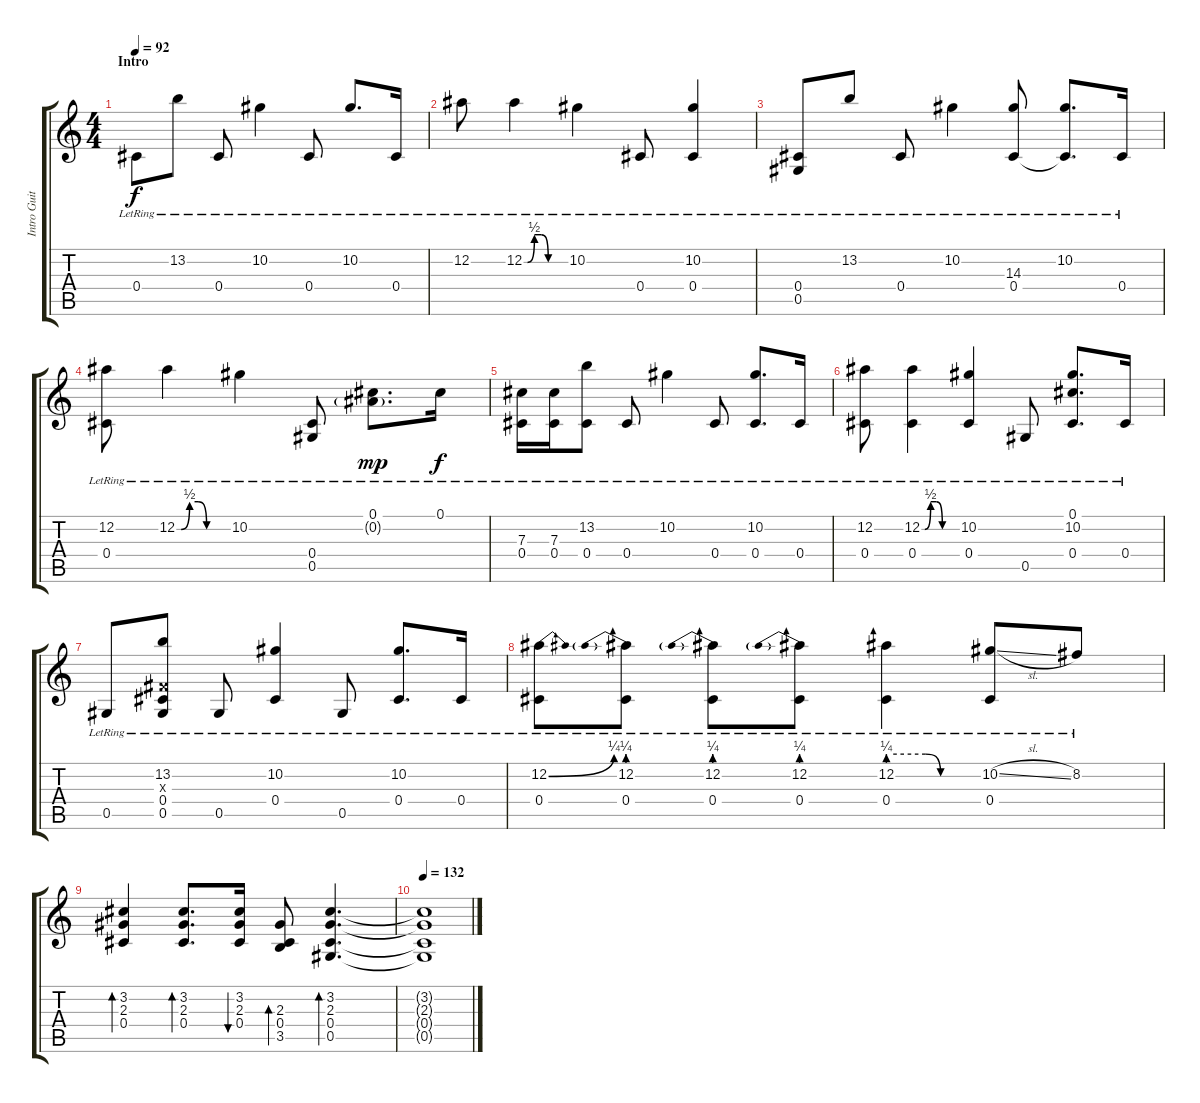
\track ("Intro Guitar" "Intro Guit") {instrument acousticguitarsteel}
\staff {score tabs}
\tuning (Db4 Bb3 Gb3 Db3 Ab2 Db2) {hide}
\ts (4 4)
\section ("" "Intro")
\tempo 92
\clef g2
\ks c
0.4{lr}.8{dy f instrument acousticguitarsteel} 13.2{lr}.8 0.4{lr}.8 10.2{lr}.4 0.4{lr}.8 10.2{lr}.8{d} 0.4{lr}.16 |
12.2{lr}.8 12.2{be (custom 0 0 5 0 15 2 25 2 35 0 60 0) lr}.4 10.2{lr}.4 0.4{lr}.8 (10.2{lr} 0.4{lr}).4 |
(0.4{lr} 0.5{lr}).8 13.2{lr}.8 0.4{lr}.8 10.2{lr}.4 (14.3 0.4{lr}).8 (10.2{lr} 0.4{t}).8{d} 0.4{lr}.16 |
(12.2{lr} 0.4{lr}).8 12.2{be (custom 0 0 5 0 15 2 25 2 35 0 60 0) lr}.4 10.2{lr}.4 (0.4 0.5{lr}).8 (0.1{lr} 0.2{g lr}).8{d dy mp} 0.1{lr}.16{dy f} |
(7.3{lr} 0.4{lr}).16 (7.3{lr} 0.4{lr}).16 (13.2{lr} 0.4{lr}).8 0.4{lr}.8 10.2{lr}.4 0.4{lr}.8 (10.2{lr} 0.4{lr}).8{d} 0.4{lr}.16 |
(12.2{lr} 0.4{lr}).8 (12.2{be (custom 0 0 5 0 15 2 25 2 35 0 60 0) lr} 0.4{lr}).4 (10.2{lr} 0.4{lr}).4 0.5{lr}.8 (0.1{lr} 10.2{lr} 0.4{lr}).8{d} 0.4{lr}.16 |
0.5{lr}.8 (13.2{lr} 0.3{x} 0.4{lr} 0.5{lr}).8 0.5{lr}.8 (10.2{lr} 0.4{lr}).4 0.5{lr}.8 (10.2{lr} 0.4{lr}).8{d} 0.4{lr}.16 |
(12.2{be (bend 0 0 60 1) lr} 0.4{lr}).8 (12.2{be (prebend 0 1 60 1) lr} 0.4{lr}).8 (12.2{be (prebend 0 1 60 1) lr} 0.4{lr}).8 (12.2{be (prebend 0 1 60 1) lr} 0.4{lr}).8 (12.2{be (custom 0 1 25 1 35 0 60 0) lr} 0.4{lr}).4 (10.2{sl lr} 0.4{lr}).8 8.2{lr}.8 |
(3.2 2.3 0.4).4{bd 60} (3.2 2.3 0.4).8{d bd 60} (3.2 2.3 0.4).16{bu 60} (2.3 0.4 3.5).8{bd 60} (3.2 2.3 0.4 0.5).4{d bd 60} |
\tempo 132
(3.2{t} 2.3{t} 0.4{t} 0.5{t}).1
